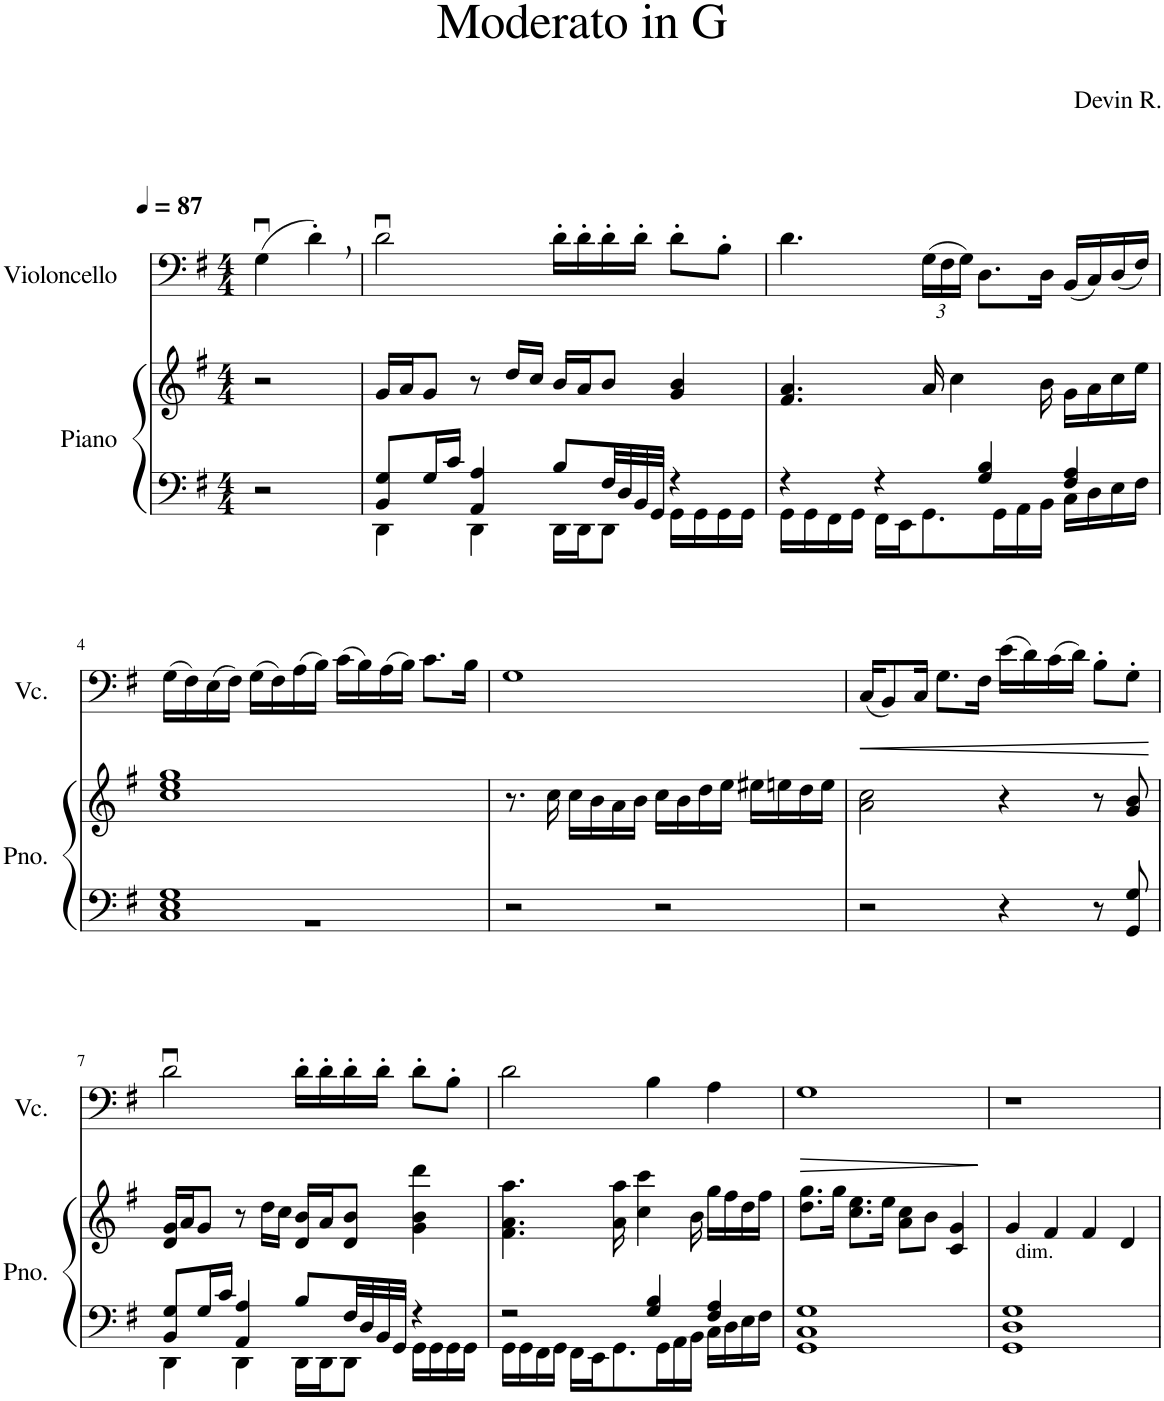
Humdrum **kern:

**kern	**kern	**kern	**dynam
*part2	*part2	*part1	*part1
*staff3	*staff2	*staff1	*staff1
*I"Piano	*	*I"Violoncello	*
*I'Pno.	*	*I'Vc.	*
*clefF4	*clefG2	*clefF4	*
*k[f#]	*k[f#]	*k[f#]	*
*M4/4	*M4/4	*M4/4	*
*MM87	*MM87	*MM87	*
=1	=1	=1	=1
2r	2r	(4Gu\	.
.	.	4d',\)	.
=2	=2	=2	=2
*^	*	*	*
8BB/ 8G/L	4DD\	16g/LL	2du\	.
.	.	16a/J	.	.
16G/L	.	8g/J	.	.
16c/JJ	.	.	.	.
4AA/ 4A/	4DD\	8r	.	.
.	.	16dd/LL	.	.
.	.	16cc/JJ	.	.
8B/L	16DD\LL	16b/LL	16d'\LL	.
.	16DD\J	16a/J	16d'\	.
32F#/LL	8DD\J	8b/J	16d'\	.
32D/	.	.	.	.
32BB/	.	.	16d'\JJ	.
32GG/JJJ	.	.	.	.
4r	16GG\LL	4g/ 4b/	8d'\L	.
.	16GG\	.	.	.
.	16GG\	.	8B'\J	.
.	16GG\JJ	.	.	.
=3	=3	=3	=3	=3
4r	16GG\LL	4.f#/ 4.a/	4.d\	.
.	16GG\	.	.	.
.	16FF#\	.	.	.
.	16GG\JJ	.	.	.
4r	16FF#\LL	.	.	.
.	16EE\J	.	.	.
*	*	*	*Xbrackettup	*
.	8.GG\	16a/	(24G\LL	.
.	.	.	24F#\	.
.	.	4cc\	.	.
.	.	.	24G\JJ)	.
4G/ 4B/	.	.	8.D\L	.
.	16GG\L	.	.	.
.	16AA\	.	.	.
.	16BB\JJ	16b\	16D\Jk	.
4F#/ 4A/	16C\LL	16g\LL	(16BB/LL	.
.	16D\	16a\	16C/)	.
.	16E\	16cc\	(16D/	.
.	16F#\JJ	16ee\JJ	16F#/JJ)	.
!!LO:LB:g=z
=4	=4	=4	=4	=4
1C 1E 1G	1r	1cc 1ee 1gg	(16G\LL	.
.	.	.	16F#\)	.
.	.	.	(16E\	.
.	.	.	16F#\JJ)	.
.	.	.	(16G\LL	.
.	.	.	16F#\)	.
.	.	.	(16A\	.
.	.	.	16B\JJ)	.
.	.	.	(16c\LL	.
.	.	.	16B\)	.
.	.	.	(16A\	.
.	.	.	16B\JJ)	.
.	.	.	8.c\L	.
.	.	.	16B\Jk	.
*v	*v	*	*	*
=5	=5	=5	=5
2r	8.r	1G	.
.	16cc\	.	.
.	16cc\LL	.	.
.	16b\	.	.
.	16a\	.	.
.	16b\JJ	.	.
2r	16cc\LL	.	.
.	16b\	.	.
.	16dd\	.	.
.	16ee\JJ	.	.
.	16ee#X\LL	.	.
.	16een\	.	.
.	16dd\	.	.
.	16ee\JJ	.	.
=6	=6	=6	=6
!	!	!	!LO:HP:b
2r	2a\ 2cc\	(16C/KL	<
.	.	8BB/)	.
.	.	16C/Jk	.
.	.	8.G\L	.
.	.	16F#\Jk	.
4r	4r	(16e\LL	.
.	.	16d\)	.
.	.	(16c\	.
.	.	16d\JJ)	.
8r	8r	8B'\L	.
8GG/ 8G/	8g/ 8b/	8G'\J	.
.	.	.	[
!!LO:LB:g=z
=7	=7	=7	=7
*^	*	*	*
8BB/ 8G/L	4DD\	16d/ 16g/LL	2du\	.
.	.	16a/J	.	.
16G/L	.	8g/J	.	.
16c/JJ	.	.	.	.
4AA/ 4A/	4DD\	8r	.	.
.	.	16dd\LL	.	.
.	.	16cc\JJ	.	.
8B/L	16DD\LL	16d/ 16b/LL	16d'\LL	.
.	16DD\J	16a/J	16d'\	.
32F#/LL	8DD\J	8d/ 8b/J	16d'\	.
32D/	.	.	.	.
32BB/	.	.	16d'\JJ	.
32GG/JJJ	.	.	.	.
4r	16GG\LL	4g\ 4b\ 4ddd\	8d'\L	.
.	16GG\	.	.	.
.	16GG\	.	8B'\J	.
.	16GG\JJ	.	.	.
=8	=8	=8	=8	=8
2r	16GG\LL	4.f#\ 4.a\ 4.aa\	2d\	.
.	16GG\	.	.	.
.	16FF#\	.	.	.
.	16GG\JJ	.	.	.
.	16FF#\LL	.	.	.
.	16EE\J	.	.	.
.	8.GG\	16a\ 16aa\	.	.
.	.	4cc\ 4ccc\	.	.
4G/ 4B/	.	.	4B\	.
.	16GG\L	.	.	.
.	16AA\	.	.	.
.	16BB\JJ	16b\	.	.
4F#/ 4A/	16C\LL	16gg\LL	4A\	.
.	16D\	16ff#\	.	.
.	16E\	16dd\	.	.
.	16F#\JJ	16ff#\JJ	.	.
=9	=9	=9	=9	=9
!	!	!	!	!LO:HP:b
*v	*v	*	*	*
1GG 1C 1G	8.dd\ 8.gg\L	1G	>
.	16gg\Jk	.	.
.	8.cc\ 8.ee\L	.	.
.	16ee\Jk	.	.
.	8a\ 8cc\L	.	.
.	8b\J	.	.
.	4c/ 4g/	.	.
.	.	.	]
=10	=10	=10	=10
!	!LO:TX:b:t=dim.	!	!
1GG 1D 1G	4g/	1r	.
.	4f#/	.	.
.	4f#/	.	.
.	4d/	.	.
=	=	=	=
*-	*-	*-	*-
